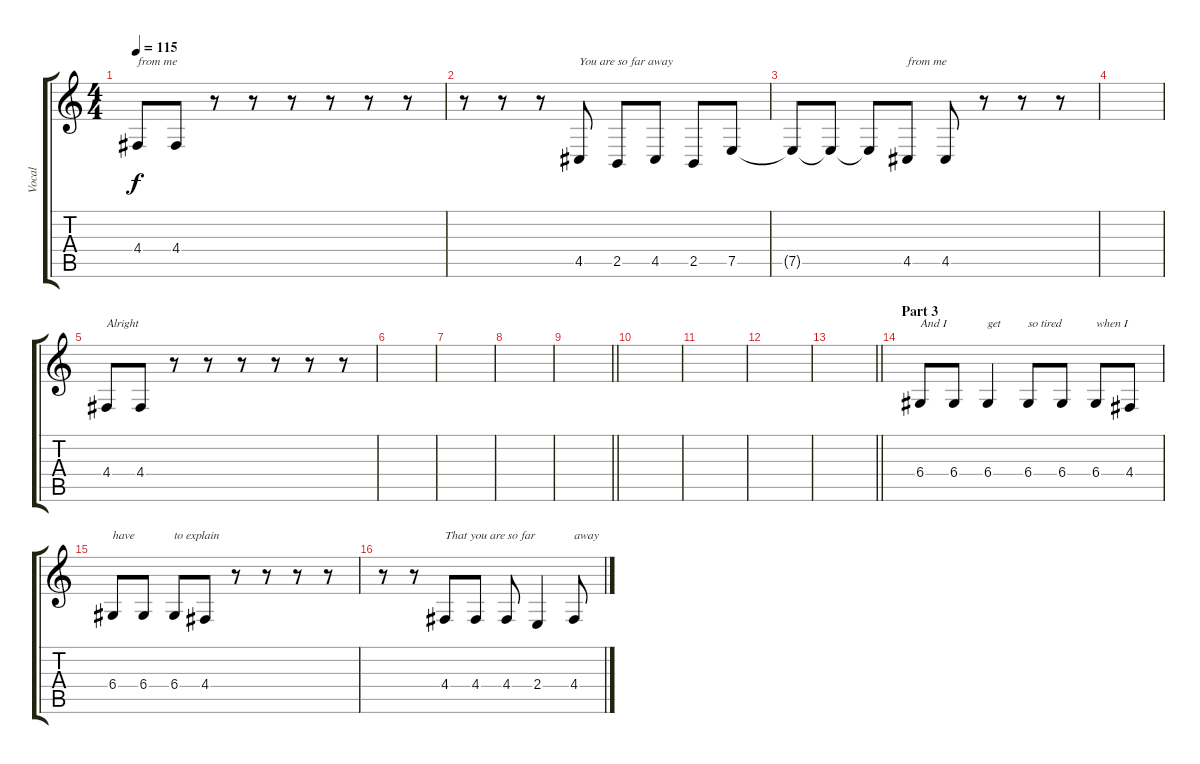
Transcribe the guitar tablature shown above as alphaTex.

\track ("Vocal" "Vocal") {instrument oboe}
\staff {score tabs}
\tuning (E4 B3 G3 D3 A2 E2) {hide}
\ts (4 4)
\tempo 115
\clef g2
\ks c
4.4.8{txt "from me" dy f} 4.4.8 r.8 r.8 r.8 r.8 r.8 r.8 |
r.8 r.8 r.8 4.5.8{txt "You are so far away"} 2.5.8 4.5.8 2.5.8 7.5.8 |
7.5{t}.8 7.5{t}.8 7.5{t}.8 4.5.8{txt "from me"} 4.5.8 r.8 r.8 r.8 |
|
4.4.8{txt "Alright"} 4.4.8 r.8 r.8 r.8 r.8 r.8 r.8 |
|
|
|
\barLineRight lightlight
|
|
|
|
\barLineRight lightlight
|
\section ("" "Part 3")
6.4.8{txt "And I"} 6.4.8 6.4.4{txt "get"} 6.4.8{txt "so tired"} 6.4.8 6.4.8{txt "when I"} 4.4.8 |
6.4.8{txt "have"} 6.4.8 6.4.8{txt "to explain"} 4.4.8 r.8 r.8 r.8 r.8 |
r.8 r.8 4.4.8{txt "That you are so far "} 4.4.8 4.4.8 2.4.4 4.4.8{txt "away "}
